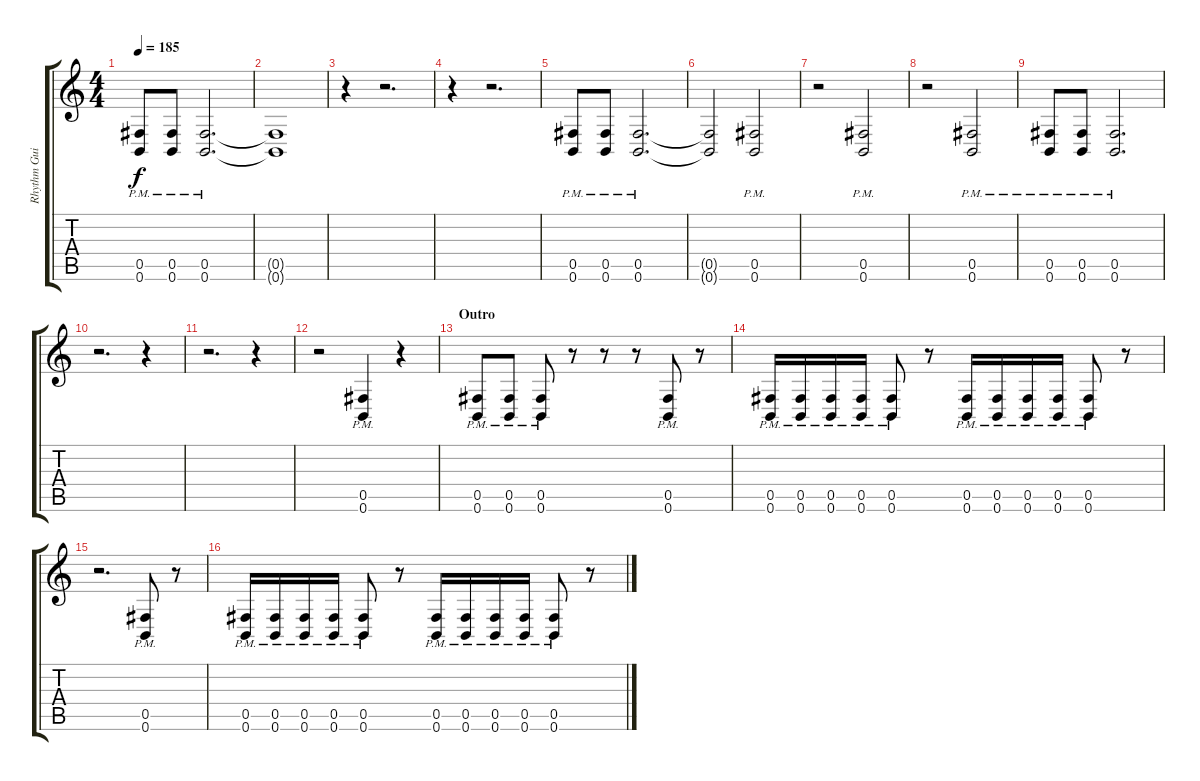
\track ("Rhythm Guitar - Kevin" "Rhythm Gui") {instrument distortionguitar}
\staff {score tabs}
\tuning (Db4 Ab3 E3 B2 Gb2 B1) {hide}
\ts (4 4)
\tempo 185
\clef g2
\ks c
(0.5 0.6{pm}).8{dy f} (0.5 0.6{pm}).8 (0.5 0.6{pm}).2{d} |
(0.5{t} 0.6{t}).1 |
r.4 r.2{d} |
r.4 r.2{d} |
(0.5 0.6{pm}).8 (0.5 0.6{pm}).8 (0.5 0.6{pm}).2{d} |
(0.5{t} 0.6{t}).2 (0.5 0.6{pm}).2 |
r.2 (0.5 0.6{pm}).2 |
r.2 (0.5 0.6{pm}).2 |
(0.5 0.6{pm}).8 (0.5 0.6{pm}).8 (0.5 0.6{pm}).2{d} |
r.2{d} r.4 |
r.2{d} r.4 |
r.2 (0.5 0.6{pm}).4 r.4 |
\section ("" "Outro")
(0.5 0.6{pm}).8 (0.5 0.6{pm}).8 (0.5 0.6{pm}).8 r.8 r.8 r.8 (0.5 0.6{pm}).8 r.8 |
(0.5 0.6{pm}).16 (0.5 0.6{pm}).16 (0.5 0.6{pm}).16 (0.5 0.6{pm}).16 (0.5 0.6{pm}).8 r.8 (0.5 0.6{pm}).16 (0.5 0.6{pm}).16 (0.5 0.6{pm}).16 (0.5 0.6{pm}).16 (0.5 0.6{pm}).8 r.8 |
r.2{d} (0.5 0.6{pm}).8 r.8 |
(0.5 0.6{pm}).16 (0.5 0.6{pm}).16 (0.5 0.6{pm}).16 (0.5 0.6{pm}).16 (0.5 0.6{pm}).8 r.8 (0.5 0.6{pm}).16 (0.5 0.6{pm}).16 (0.5 0.6{pm}).16 (0.5 0.6{pm}).16 (0.5 0.6{pm}).8 r.8
